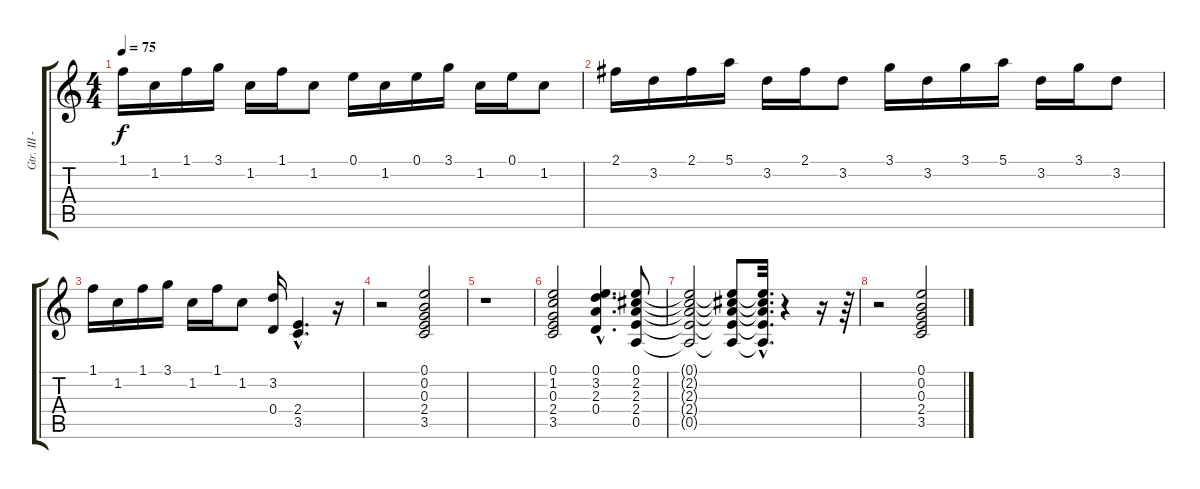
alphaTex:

\track ("Gtr. III - Clean Elec." "Gtr. III -") {instrument electricguitarclean}
\staff {score tabs}
\tuning (E4 B3 G3 D3 A2 E2) {hide}
\ts (4 4)
\tempo 75
\clef g2
\ks c
1.1.16{dy f} 1.2.16 1.1.16 3.1.16 1.2.16 1.1.16 1.2.8 0.1.16 1.2.16 0.1.16 3.1.16 1.2.16 0.1.16 1.2.8 |
2.1.16 3.2.16 2.1.16 5.1.16 3.2.16 2.1.16 3.2.8 3.1.16 3.2.16 3.1.16 5.1.16 3.2.16 3.1.16 3.2.8 |
1.1.16 1.2.16 1.1.16 3.1.16 1.2.16 1.1.16 1.2.8 (3.2 0.4).16 (2.4{hac} 3.5{hac}).4{d} r.16 |
r.2 (0.1 0.2 0.3 2.4 3.5).2 |
r.1 |
(0.1 1.2 0.3 2.4 3.5).2 (0.1{hac} 3.2{hac} 2.3{hac} 0.4{hac}).4{d} (0.1 2.2 2.3 2.4 0.5).8 |
(0.1{t} 2.2{t} 2.3{t} 2.4{t} 0.5{t}).2 (0.1{t} 2.2{t} 2.3{t} 2.4{t} 0.5{t}).8 (0.1{hac t} 2.2{hac t} 2.3{hac t} 2.4{hac t} 0.5{hac t}).32{d} r.4 r.16 r.64 |
r.2 (0.1 0.2 0.3 2.4 3.5).2
